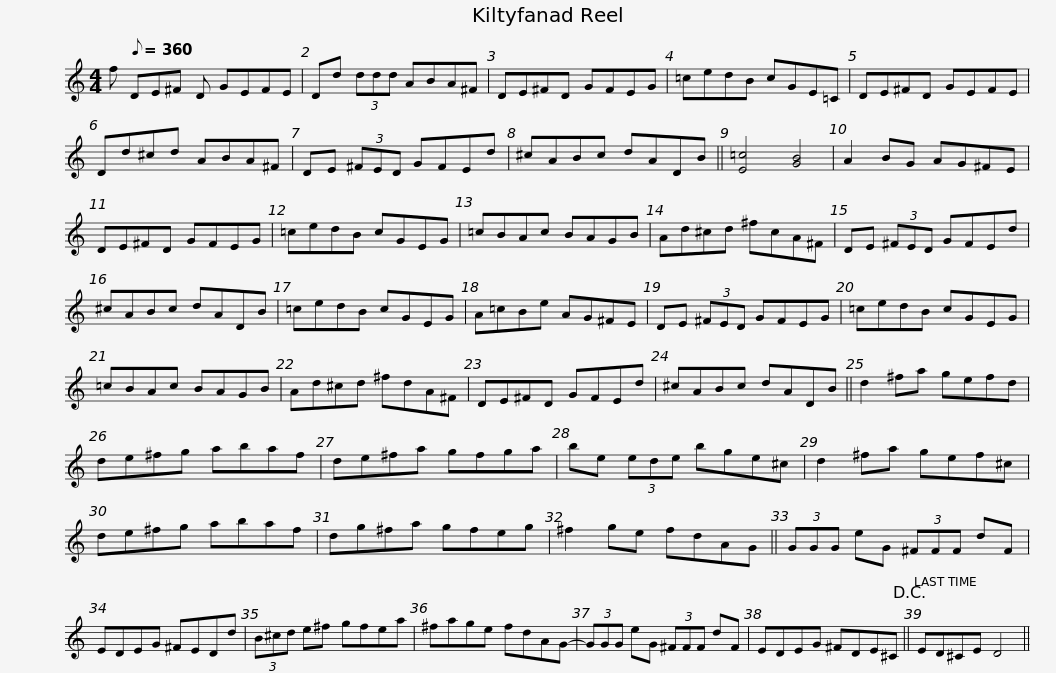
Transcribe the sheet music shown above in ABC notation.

X:1
L:1/8
M:4/4
I:linebreak $
K:C
V:1 treble
V:1
 f[Q:1/8=360] DE^F D GEFE | Dd (3ddd ABA^F | DE^FD GFEG | =cedB cGE=C | DE^FD GEFE |$ %5
 Dd^cd ABA^F | DE (3^FED GFEd | ^cABc dADB || [E=c]4 [GB]4 | A2 BG AG^FE | %10
 DE^FD GFEG |$ =cedB cGEG | =cBAc BAGB | Ad^cd ^fcA^F | DE (3^FED GFEd | %15
 ^cABc dADB |$ =cedB cGEG | A=cBe AG^FE | DE (3^FED GFEG | =cedB cGEG | %20
 =cBAc BAGB |$ Ad^cd ^fdA^F | DE^FD GFEd | ^cABc dADB || d2 ^fa gefd | %25
 de^fg abaf |$ de^fa gfga | be (3ede bge^c | d2 ^fa gef^c | de^fg abaf | %30
 dg^fa gfeg |$ ^f2 ge fdAG || (3GGG eG (3^FFF dF | EDEG ^FEDd | (3B^cd e^f gfea | %35
 ^fage fdAG- |$ (3GGG eG (3^FFF dF | EDEG ^FDE^C!D.C.! || ED^CE D4 || %39
